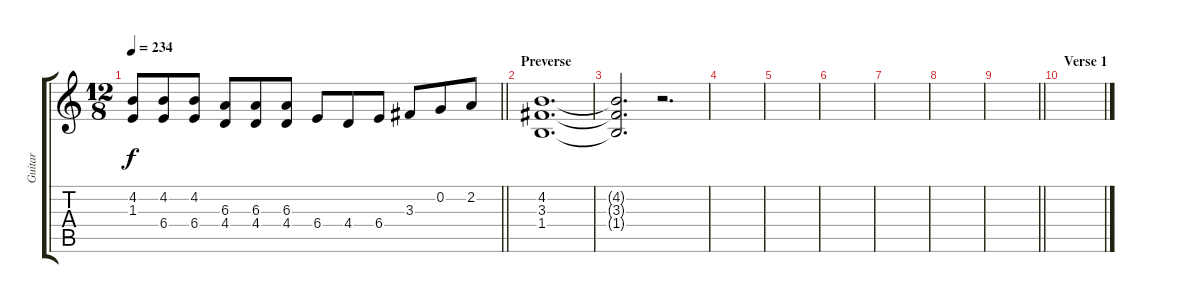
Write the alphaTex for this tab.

\track ("Guitar" "Guitar") {instrument distortionguitar}
\staff {score tabs}
\tuning (C4 G3 Eb3 Bb2 F2 C2) {hide}
\ts (12 8)
\tempo 234
\clef g2
\barLineRight lightlight
\ks c
(4.2 1.3).8{dy f} (4.2 6.4).8 (4.2 6.4).8 (6.3 4.4).8 (6.3 4.4).8 (6.3 4.4).8 6.4.8 4.4.8 6.4.8 3.3.8 0.2.8 2.2.8 |
\section ("" "Preverse")
(4.2 3.3 1.4).1{d} |
(4.2{t} 3.3{t} 1.4{t}).2{d} r.2{d} |
|
|
|
|
|
\barLineRight lightlight
|
\section ("" "Verse 1")
